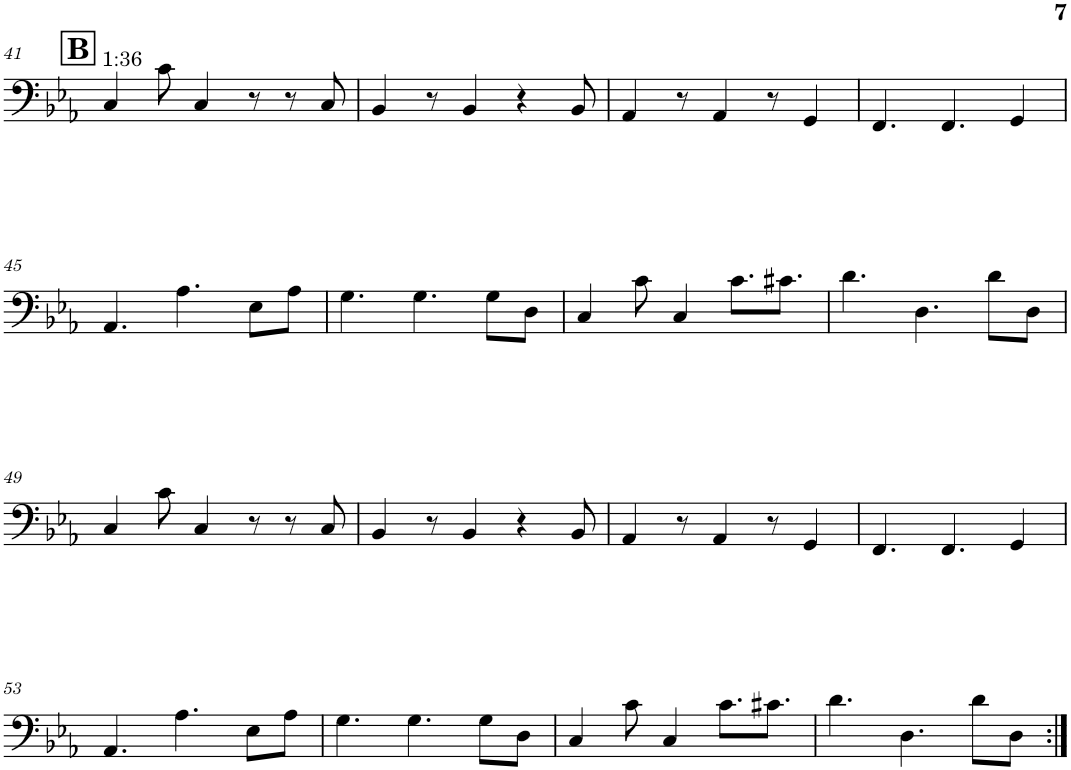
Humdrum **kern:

**kern
*part1
*staff1
*I"Acoustic Bass
*I'Bass
!!LO:PB:g=z
*clefF4
*Trd7c12
*k[b-e-a-]
*M4/4
!!LO:REH:place=s1:a:B:cj:fs=14:t=B
=41
!LO:TX:a:t=1&colon;36
4C/
8c\
4C/
8r
8r
8C/
=42
4BB-/
8r
4BB-/
4r
8BB-/
=43
4AA-/
8r
4AA-/
8r
4GG/
=44
4.FF/
4.FF/
4GG/
!!LO:LB:g=z
=45
4.AA-/
4.A-\
8E-\L
8A-\J
=46
4.G\
4.G\
8G\L
8D\J
=47
4C/
8c\
4C/
8.c\L
8.c#X\J
=48
4.d\
4.D\
8d\L
8D\J
!!LO:LB:g=z
=49
4C/
8c\
4C/
8r
8r
8C/
=50
4BB-/
8r
4BB-/
4r
8BB-/
=51
4AA-/
8r
4AA-/
8r
4GG/
=52
4.FF/
4.FF/
4GG/
!!LO:LB:g=z
=53
4.AA-/
4.A-\
8E-\L
8A-\J
=54
4.G\
4.G\
8G\L
8D\J
=55
4C/
8c\
4C/
8.c\L
8.c#X\J
=56
4.d\
4.D\
8d\L
8D\J
=:|!
*-
